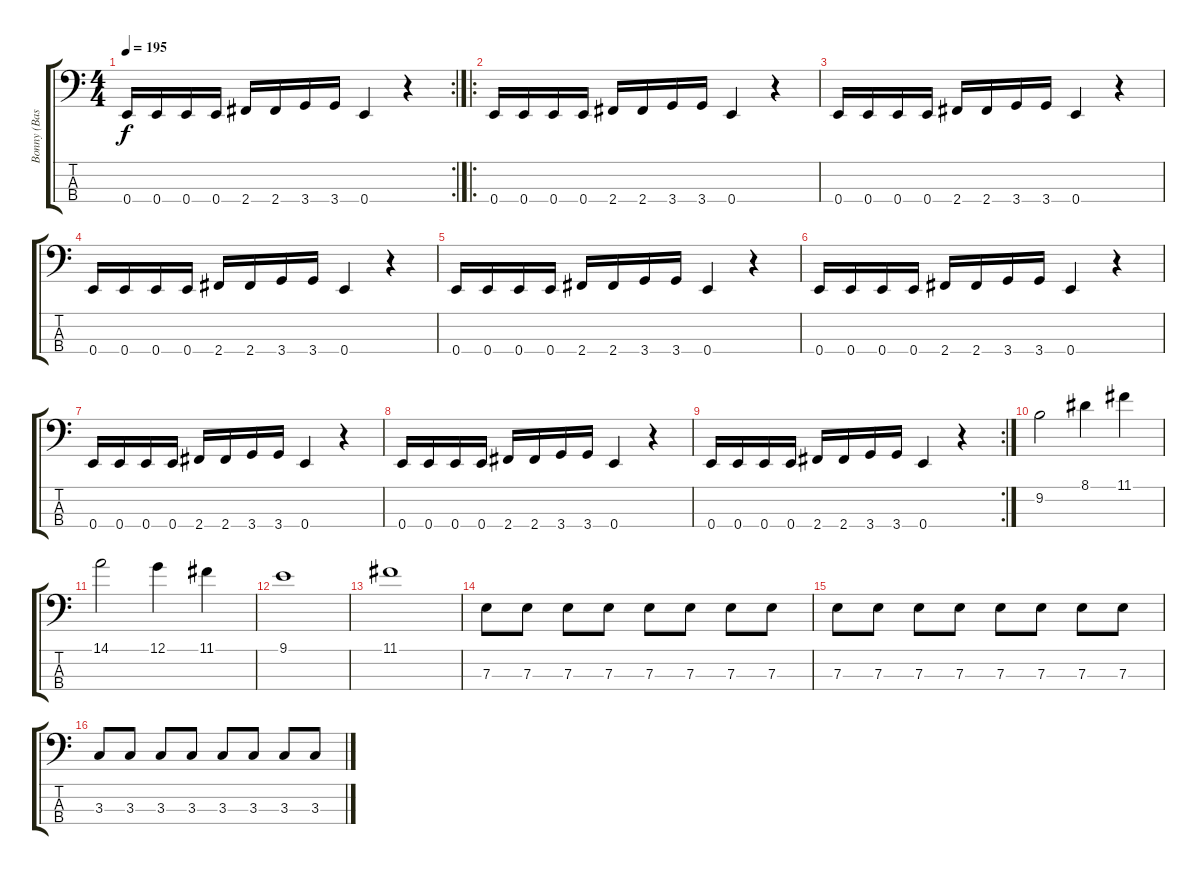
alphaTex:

\track ("Bonny (Bass)" "Bonny (Bas") {instrument electricbassfinger}
\staff {score tabs}
\tuning (G2 D2 A1 E1) {hide}
\rc 2
\ts (4 4)
\tempo 195
\clef f4
\ks c
0.4.16{dy f} 0.4.16 0.4.16 0.4.16 2.4.16 2.4.16 3.4.16 3.4.16 0.4.4 r.4 |
\ro
0.4.16 0.4.16 0.4.16 0.4.16 2.4.16 2.4.16 3.4.16 3.4.16 0.4.4 r.4 |
0.4.16 0.4.16 0.4.16 0.4.16 2.4.16 2.4.16 3.4.16 3.4.16 0.4.4 r.4 |
0.4.16 0.4.16 0.4.16 0.4.16 2.4.16 2.4.16 3.4.16 3.4.16 0.4.4 r.4 |
0.4.16 0.4.16 0.4.16 0.4.16 2.4.16 2.4.16 3.4.16 3.4.16 0.4.4 r.4 |
0.4.16 0.4.16 0.4.16 0.4.16 2.4.16 2.4.16 3.4.16 3.4.16 0.4.4 r.4 |
0.4.16 0.4.16 0.4.16 0.4.16 2.4.16 2.4.16 3.4.16 3.4.16 0.4.4 r.4 |
0.4.16 0.4.16 0.4.16 0.4.16 2.4.16 2.4.16 3.4.16 3.4.16 0.4.4 r.4 |
\rc 2
0.4.16 0.4.16 0.4.16 0.4.16 2.4.16 2.4.16 3.4.16 3.4.16 0.4.4 r.4 |
9.2.2 8.1.4 11.1.4 |
14.1.2 12.1.4 11.1.4 |
9.1.1 |
11.1.1 |
7.3.8 7.3.8 7.3.8 7.3.8 7.3.8 7.3.8 7.3.8 7.3.8 |
7.3.8 7.3.8 7.3.8 7.3.8 7.3.8 7.3.8 7.3.8 7.3.8 |
3.3.8 3.3.8 3.3.8 3.3.8 3.3.8 3.3.8 3.3.8 3.3.8
